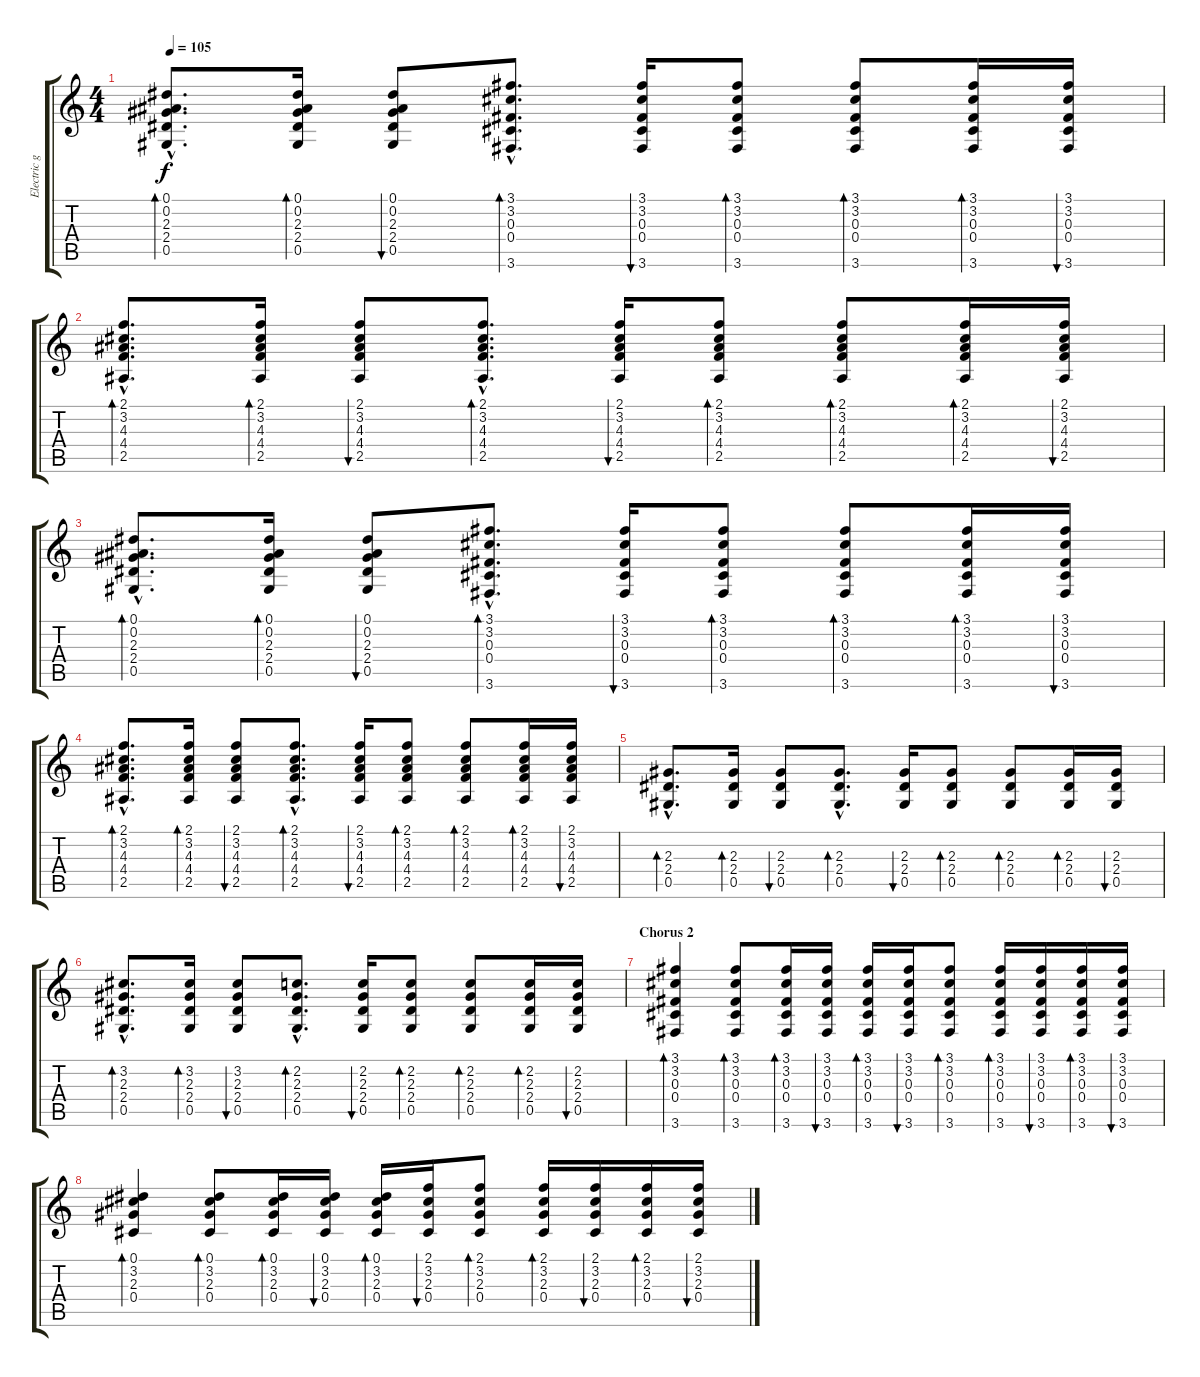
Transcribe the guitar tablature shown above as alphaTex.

\track ("Electric guitar (clean)" "Electric g") {instrument electricguitarclean}
\staff {score tabs}
\tuning (Eb4 Bb3 Gb3 Db3 Ab2 Eb2) {hide}
\ts (4 4)
\tempo 105
\clef g2
\ks c
(0.1{hac} 0.2{hac} 2.3{hac} 2.4{hac} 0.5{hac}).8{d bd 60 dy f} (0.1 0.2 2.3 2.4 0.5).16{bd 60} (0.1 0.2 2.3 2.4 0.5).8{bu 60} (3.1{hac} 3.2{hac} 0.3{hac} 0.4{hac} 3.6{hac}).8{d bd 60} (3.1 3.2 0.3 0.4 3.6).16{bu 60} (3.1 3.2 0.3 0.4 3.6).8{bd 60} (3.1 3.2 0.3 0.4 3.6).8{bd 60} (3.1 3.2 0.3 0.4 3.6).16{bd 60} (3.1 3.2 0.3 0.4 3.6).16{bu 60} |
(2.1{hac} 3.2{hac} 4.3{hac} 4.4{hac} 2.5{hac}).8{d bd 60} (2.1 3.2 4.3 4.4 2.5).16{bd 60} (2.1 3.2 4.3 4.4 2.5).8{bu 60} (2.1{hac} 3.2{hac} 4.3{hac} 4.4{hac} 2.5{hac}).8{d bd 60} (2.1 3.2 4.3 4.4 2.5).16{bu 60} (2.1 3.2 4.3 4.4 2.5).8{bd 60} (2.1 3.2 4.3 4.4 2.5).8{bd 60} (2.1 3.2 4.3 4.4 2.5).16{bd 60} (2.1 3.2 4.3 4.4 2.5).16{bu 60} |
(0.1{hac} 0.2{hac} 2.3{hac} 2.4{hac} 0.5{hac}).8{d bd 60} (0.1 0.2 2.3 2.4 0.5).16{bd 60} (0.1 0.2 2.3 2.4 0.5).8{bu 60} (3.1{hac} 3.2{hac} 0.3{hac} 0.4{hac} 3.6{hac}).8{d bd 60} (3.1 3.2 0.3 0.4 3.6).16{bu 60} (3.1 3.2 0.3 0.4 3.6).8{bd 60} (3.1 3.2 0.3 0.4 3.6).8{bd 60} (3.1 3.2 0.3 0.4 3.6).16{bd 60} (3.1 3.2 0.3 0.4 3.6).16{bu 60} |
(2.1{hac} 3.2{hac} 4.3{hac} 4.4{hac} 2.5{hac}).8{d bd 60} (2.1 3.2 4.3 4.4 2.5).16{bd 60} (2.1 3.2 4.3 4.4 2.5).8{bu 60} (2.1{hac} 3.2{hac} 4.3{hac} 4.4{hac} 2.5{hac}).8{d bd 60} (2.1 3.2 4.3 4.4 2.5).16{bu 60} (2.1 3.2 4.3 4.4 2.5).8{bd 60} (2.1 3.2 4.3 4.4 2.5).8{bd 60} (2.1 3.2 4.3 4.4 2.5).16{bd 60} (2.1 3.2 4.3 4.4 2.5).16{bu 60} |
(2.3{hac} 2.4{hac} 0.5{hac}).8{d bd 60} (2.3 2.4 0.5).16{bd 60} (2.3 2.4 0.5).8{bu 60} (2.3{hac} 2.4{hac} 0.5{hac}).8{d bd 60} (2.3 2.4 0.5).16{bu 60} (2.3 2.4 0.5).8{bd 60} (2.3 2.4 0.5).8{bd 60} (2.3 2.4 0.5).16{bd 60} (2.3 2.4 0.5).16{bu 60} |
(3.2{hac} 2.3{hac} 2.4{hac} 0.5{hac}).8{d bd 60} (3.2 2.3 2.4 0.5).16{bd 60} (3.2 2.3 2.4 0.5).8{bu 60} (2.2{hac} 2.3{hac} 2.4{hac} 0.5{hac}).8{d bd 60} (2.2 2.3 2.4 0.5).16{bu 60} (2.2 2.3 2.4 0.5).8{bd 60} (2.2 2.3 2.4 0.5).8{bd 60} (2.2 2.3 2.4 0.5).16{bd 60} (2.2 2.3 2.4 0.5).16{bu 60} |
\section ("" "Chorus 2")
(3.1 3.2 0.3 0.4 3.6).4{bd 60 volume 11} (3.1 3.2 0.3 0.4 3.6).8{bd 60} (3.1 3.2 0.3 0.4 3.6).16{bd 60} (3.1 3.2 0.3 0.4 3.6).16{bu 60} (3.1 3.2 0.3 0.4 3.6).16{bd 60} (3.1 3.2 0.3 0.4 3.6).16{bu 60} (3.1 3.2 0.3 0.4 3.6).8{bd 60} (3.1 3.2 0.3 0.4 3.6).16{bd 60} (3.1 3.2 0.3 0.4 3.6).16{bu 60} (3.1 3.2 0.3 0.4 3.6).16{bd 60} (3.1 3.2 0.3 0.4 3.6).16{bu 60} |
(0.1 3.2 2.3 0.4).4{bd 60} (0.1 3.2 2.3 0.4).8{bd 60} (0.1 3.2 2.3 0.4).16{bd 60} (0.1 3.2 2.3 0.4).16{bu 60} (0.1 3.2 2.3 0.4).16{bd 60} (2.1 3.2 2.3 0.4).16{bu 60} (2.1 3.2 2.3 0.4).8{bd 60} (2.1 3.2 2.3 0.4).16{bd 60} (2.1 3.2 2.3 0.4).16{bu 60} (2.1 3.2 2.3 0.4).16{bd 60} (2.1 3.2 2.3 0.4).16{bu 60}
